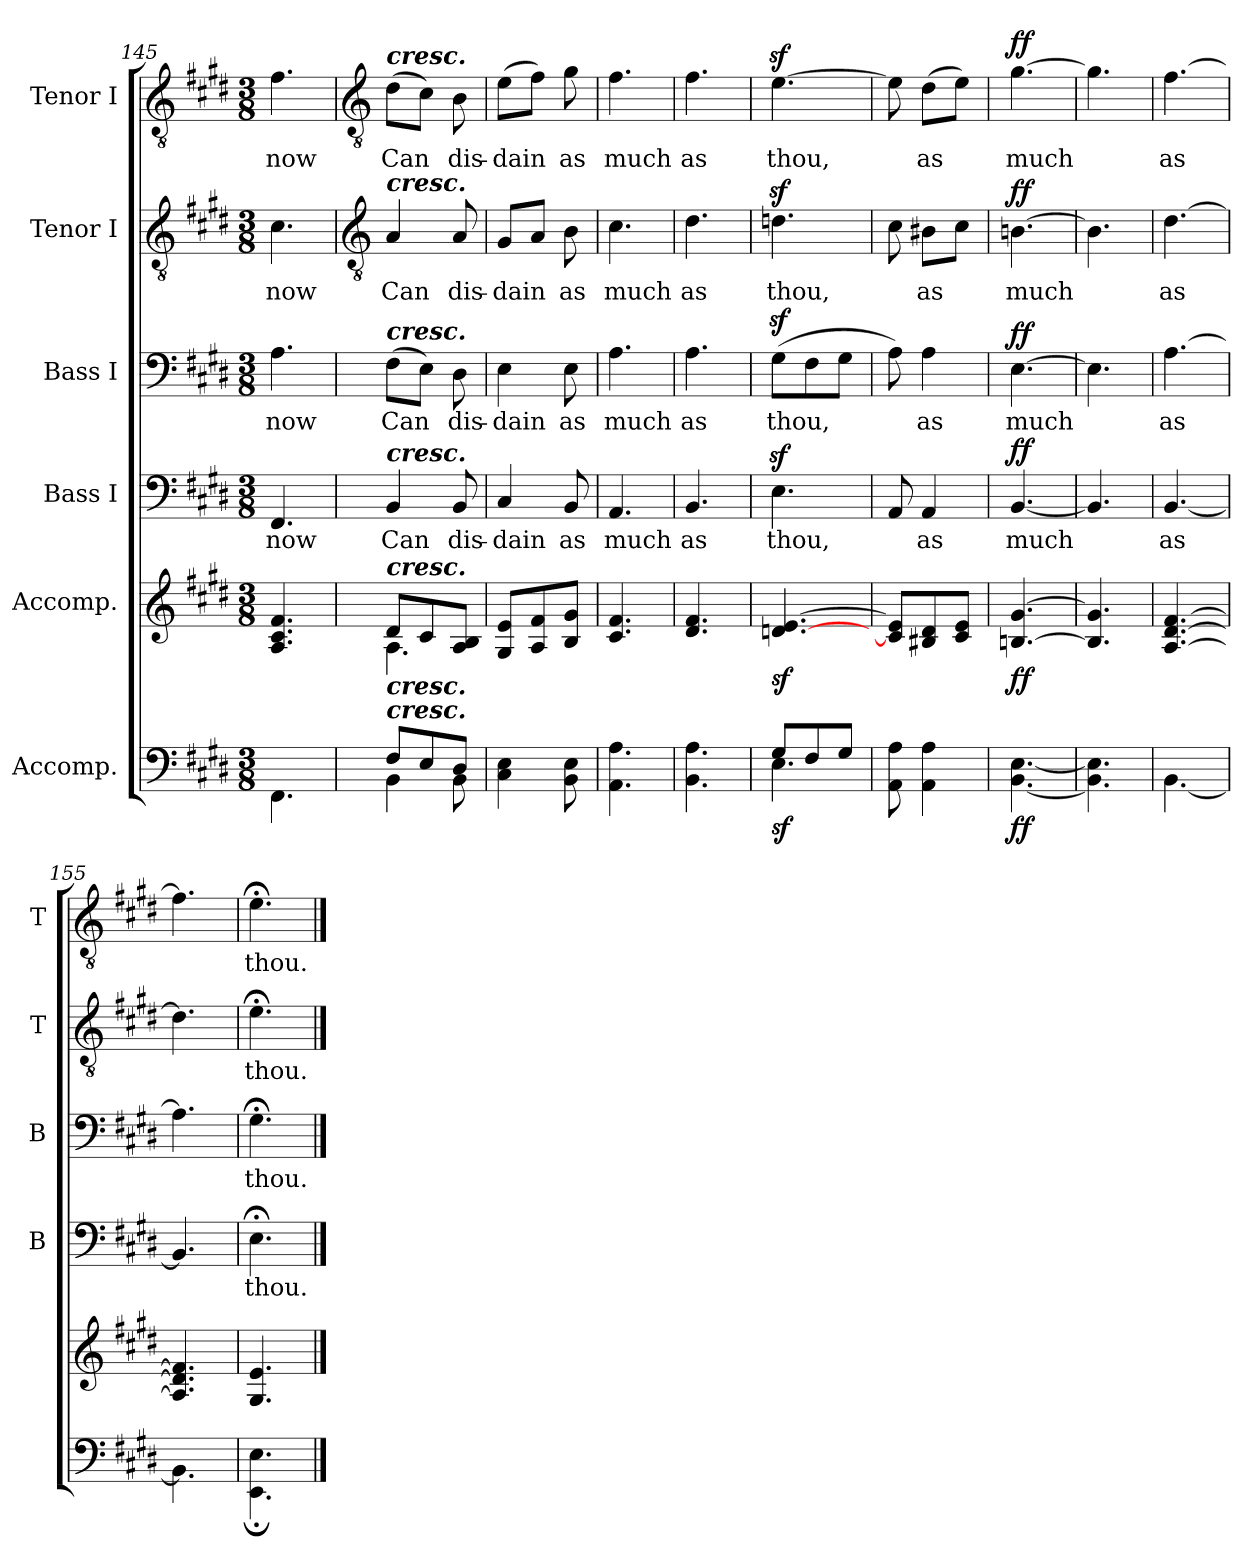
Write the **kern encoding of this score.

**kern	**dynam	**kern	**dynam	**kern	**text	**dynam	**kern	**text	**dynam	**kern	**text	**dynam	**kern	**text	**dynam
*part6	*part6	*part5	*part5	*part4	*part4	*part4	*part3	*part3	*part3	*part2	*part2	*part2	*part1	*part1	*part1
*staff6	*staff6	*staff5	*staff5	*staff4	*staff4	*staff4	*staff3	*staff3	*staff3	*staff2	*staff2	*staff2	*staff1	*staff1	*staff1
*I"Accomp.	*	*I"Accomp.	*	*I"Bass I	*	*	*I"Bass I	*	*	*I"Tenor I	*	*	*I"Tenor I	*	*
*	*	*	*	*I'B	*	*	*I'B	*	*	*I'T	*	*	*I'T	*	*
*clefF4	*	*clefG2	*	*clefF4	*	*	*clefF4	*	*	*clefGv2	*	*	*clefGv2	*	*
*k[f#c#g#d#]	*	*k[f#c#g#d#]	*	*k[f#c#g#d#]	*	*	*k[f#c#g#d#]	*	*	*k[f#c#g#d#]	*	*	*k[f#c#g#d#]	*	*
*E:	*	*E:	*	*E:	*	*	*E:	*	*	*E:	*	*	*E:	*	*
*M3/8	*	*M3/8	*	*M3/8	*	*	*M3/8	*	*	*M3/8	*	*	*M3/8	*	*
=145	=145	=145	=145	=145	=145	=145	=145	=145	=145	=145	=145	=145	=145	=145	=145
*^	*	*^	*	*	*	*	*	*	*	*	*	*	*	*	*
!	!	!	!	!LO:N:vis=1	!	!	!LO:LY:b	!	!	!LO:LY:b	!	!	!LO:LY:b	!	!	!LO:LY:b	!
4.ryy	4.FF#	.	4.A 4.c# 4.f#	4.ryy	.	4.FF#	now	.	4.A	now	.	4.c#	now	.	4.f#	now	.
!!LO:LB:g=z
=146	=146	=146	=146	=146	=146	=146	=146	=146	=146	=146	=146	=146	=146	=146	=146	=146	=146
*	*	*	*	*	*	*	*	*	*	*	*	*clefGv2	*	*	*clefGv2	*	*
!	!	!	!	!	!	!	!	!	!	!	!	!	!	!	!LO:TX:a:Bi:t=cresc.	!	!
!	!	!	!	!	!	!	!	!	!	!	!	!LO:TX:a:Bi:t=cresc.	!	!	!	!	!
!	!	!	!	!	!	!	!	!	!LO:TX:a:Bi:t=cresc.	!	!	!	!	!	!	!	!
!	!	!	!	!	!	!LO:TX:a:Bi:t=cresc.	!	!	!	!	!	!	!	!	!	!	!
!	!	!	!LO:TX:a:Bi:t=cresc.	!	!	!	!	!	!	!	!	!	!	!	!	!	!
!LO:TX:a:Bi:t=cresc.	!	!	!	!	!	!	!	!	!	!	!	!	!	!	!	!	!
!LO:TX:a:Bi:t=cresc.	!	!	!	!	!	!	!	!	!	!	!	!	!	!	!	!	!
!	!	!	!	!	!	!	!LO:LY:b	!	!	!LO:LY:b	!	!	!LO:LY:b	!	!	!LO:LY:b	!
8F#/L	4BB\	.	8d#L	4.A\	.	4BB	-Can	.	(>8F#L	Can	.	4A	-Can	.	(>8d#L	Can	.
8E/	.	.	8c#	.	.	.	.	.	8EJ)	.	.	.	.	.	8c#J)	.	.
!	!	!	!	!	!	!	!LO:LY:b	!	!	!LO:LY:b	!	!	!LO:LY:b	!	!	!LO:LY:b	!
8D#/J	8BB\	.	8A 8BJ	.	.	8BB	dis-	.	8D#	dis-	.	8A	dis-	.	8B	dis-	.
=147	=147	=147	=147	=147	=147	=147	=147	=147	=147	=147	=147	=147	=147	=147	=147	=147	=147
!	!	!	!	!LO:N:vis=1	!	!	!LO:LY:b	!	!	!LO:LY:b	!	!	!LO:LY:b	!	!	!LO:LY:b	!
4.ryy	4C# 4E	.	8G# 8eL	4.ryy	.	4C#	dain	.	4E	-dain	.	8G#L	dain	.	(>8eL	-dain	.
.	.	.	8A 8f#	.	.	.	.	.	.	.	.	8AJ	.	.	8f#J)	.	.
!	!	!	!	!	!	!	!LO:LY:b	!	!	!LO:LY:b	!	!	!LO:LY:b	!	!	!LO:LY:b	!
.	8BB 8E	.	8B 8g#J	.	.	8BB	as	.	8E	as	.	8B	as	.	8g#	as	.
=148	=148	=148	=148	=148	=148	=148	=148	=148	=148	=148	=148	=148	=148	=148	=148	=148	=148
!	!	!	!	!LO:N:vis=1	!	!	!LO:LY:b	!	!	!LO:LY:b	!	!	!LO:LY:b	!	!	!LO:LY:b	!
4.ryy	4.AA 4.A	.	4.c# 4.f#	4.ryy	.	4.AA	much	.	4.A	much	.	4.c#	much	.	4.f#	much	.
=149	=149	=149	=149	=149	=149	=149	=149	=149	=149	=149	=149	=149	=149	=149	=149	=149	=149
!	!	!	!	!LO:N:vis=1	!	!	!LO:LY:b	!	!	!LO:LY:b	!	!	!LO:LY:b	!	!	!LO:LY:b	!
4.ryy	4.BB 4.A	.	4.d# 4.f#	4.ryy	.	4.BB	as	.	4.A	as	.	4.d#	as	.	4.f#	as	.
=150	=150	=150	=150	=150	=150	=150	=150	=150	=150	=150	=150	=150	=150	=150	=150	=150	=150
!	!	!LO:DY:b	!	!LO:N:vis=1	!LO:DY:b	!	!LO:LY:b	!	!	!LO:LY:b	!	!	!LO:LY:b	!	!	!LO:LY:b	!
8G#/L	4.E	sf	[4.dn [4.e	4.ryy	sf	4.Ez<	thou,	.	(>8G#z<L	thou,	.	4.dnz<	thou,	.	[4.ez<	thou,	.
8F#/	.	.	.	.	.	.	.	.	8F#	.	.	.	.	.	.	.	.
8G#/J	.	.	.	.	.	.	.	.	8G#J	.	.	.	.	.	.	.	.
=151	=151	=151	=151	=151	=151	=151	=151	=151	=151	=151	=151	=151	=151	=151	=151	=151	=151
!	!	!	!	!LO:N:vis=1	!	!	!	!	!	!	!	!	!	!	!	!	!
4.ryy	8AA 8A	.	8c#] 8e]L	4.ryy	.	8AA	.	.	8A)	.	.	8c#	.	.	8e]	.	.
!	!	!	!	!	!	!	!LO:LY:b	!	!	!LO:LY:b	!	!	!LO:LY:b	!	!	!LO:LY:b	!
.	4AA 4A	.	8B#X 8d#	.	.	4AA	as	.	4A	as	.	8B#XL	as	.	(>8d#L	as	.
.	.	.	8c# 8eJ	.	.	.	.	.	.	.	.	8c#J	.	.	8eJ)	.	.
=152	=152	=152	=152	=152	=152	=152	=152	=152	=152	=152	=152	=152	=152	=152	=152	=152	=152
!	!	!LO:DY:b	!	!LO:N:vis=1	!LO:DY:b	!	!LO:LY:b	!LO:DY:b	!	!LO:LY:b	!LO:DY:b	!	!LO:LY:b	!LO:DY:b	!	!LO:LY:b	!LO:DY:b
4.ryy	[4.BB [4.E	ff	[4.Bn [4.g#	4.ryy	ff	[4.BB	much	ff	[4.E	much	ff	[4.Bn	much	ff	[4.g#	much	ff
=153	=153	=153	=153	=153	=153	=153	=153	=153	=153	=153	=153	=153	=153	=153	=153	=153	=153
!	!	!	!	!LO:N:vis=1	!	!	!	!	!	!	!	!	!	!	!	!	!
4.ryy	4.BB] 4.E]	.	4.B] 4.g#]	4.ryy	.	4.BB]	.	.	4.E]	.	.	4.B]	.	.	4.g#]	.	.
=154	=154	=154	=154	=154	=154	=154	=154	=154	=154	=154	=154	=154	=154	=154	=154	=154	=154
!	!	!	!	!LO:N:vis=1	!	!	!LO:LY:b	!	!	!LO:LY:b	!	!	!LO:LY:b	!	!	!LO:LY:b	!
4.ryy	[4.BB	.	[4.A [4.d# [4.f#	4.ryy	.	[4.BB	as	.	[4.A	as	.	[4.d#	as	.	[4.f#	as	.
=155	=155	=155	=155	=155	=155	=155	=155	=155	=155	=155	=155	=155	=155	=155	=155	=155	=155
!	!	!	!	!LO:N:vis=1	!	!	!	!	!	!	!	!	!	!	!	!	!
4.ryy	4.BB]	.	4.A] 4.d#] 4.f#]	4.ryy	.	4.BB]	.	.	4.A]	.	.	4.d#]	.	.	4.f#]	.	.
=156	=156	=156	=156	=156	=156	=156	=156	=156	=156	=156	=156	=156	=156	=156	=156	=156	=156
!	!	!	!	!LO:N:vis=1	!	!	!LO:LY:b	!	!	!LO:LY:b	!	!	!LO:LY:b	!	!	!LO:LY:b	!
4.ryy	4.EE; 4.E;	.	4.G# 4.e	4.ryy	.	4.E;<	thou.	.	4.G#;<	thou.	.	4.e;<	thou.	.	4.e;<	thou.	.
*v	*v	*	*	*	*	*	*	*	*	*	*	*	*	*	*	*	*
*	*	*v	*v	*	*	*	*	*	*	*	*	*	*	*	*	*
==	==	==	==	==	==	==	==	==	==	==	==	==	==	==	==
*-	*-	*-	*-	*-	*-	*-	*-	*-	*-	*-	*-	*-	*-	*-	*-
